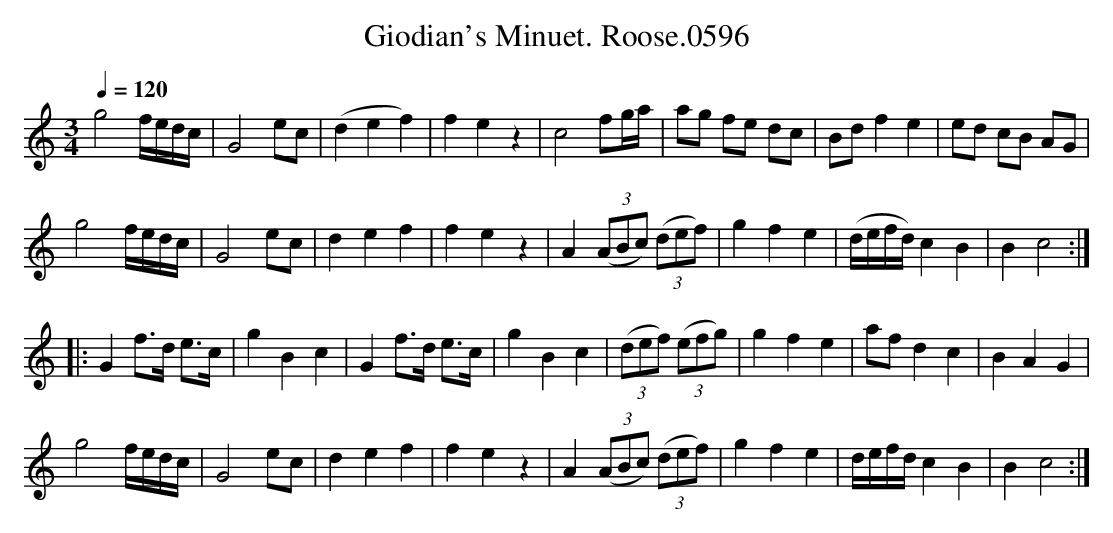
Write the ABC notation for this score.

X:1
T:Giodian's Minuet. Roose.0596
M:3/4
L:1/8
Q:1/4=120
K:C
g4 f/e/d/c/ | G4 ec | (d2e2f2) | f2e2z2 |\\
c4 fg/a/ | ag fe dc | Bd f2 e2 | ed cB AG |
g4 f/e/d/c/ | G4 ec | d2e2f2 | f2e2z2 |\\
A2 ((3ABc) ((3def) | g2f2e2 | (d/e/f/d/) c2B2 | B2c4 :|
|:G2 f>d e>c | g2B2c2 | G2 f>d e>c | g2B2c2 |\\
((3def) ((3efg) | g2f2e2 | af d2c2 | B2A2G2 |
g4 f/e/d/c/ | G4ec | d2e2f2 | f2e2z2 | A2 ((3ABc) ((3def) |\\
g2f2e2|d/e/f/d/ c2B2 | B2c4 :|
